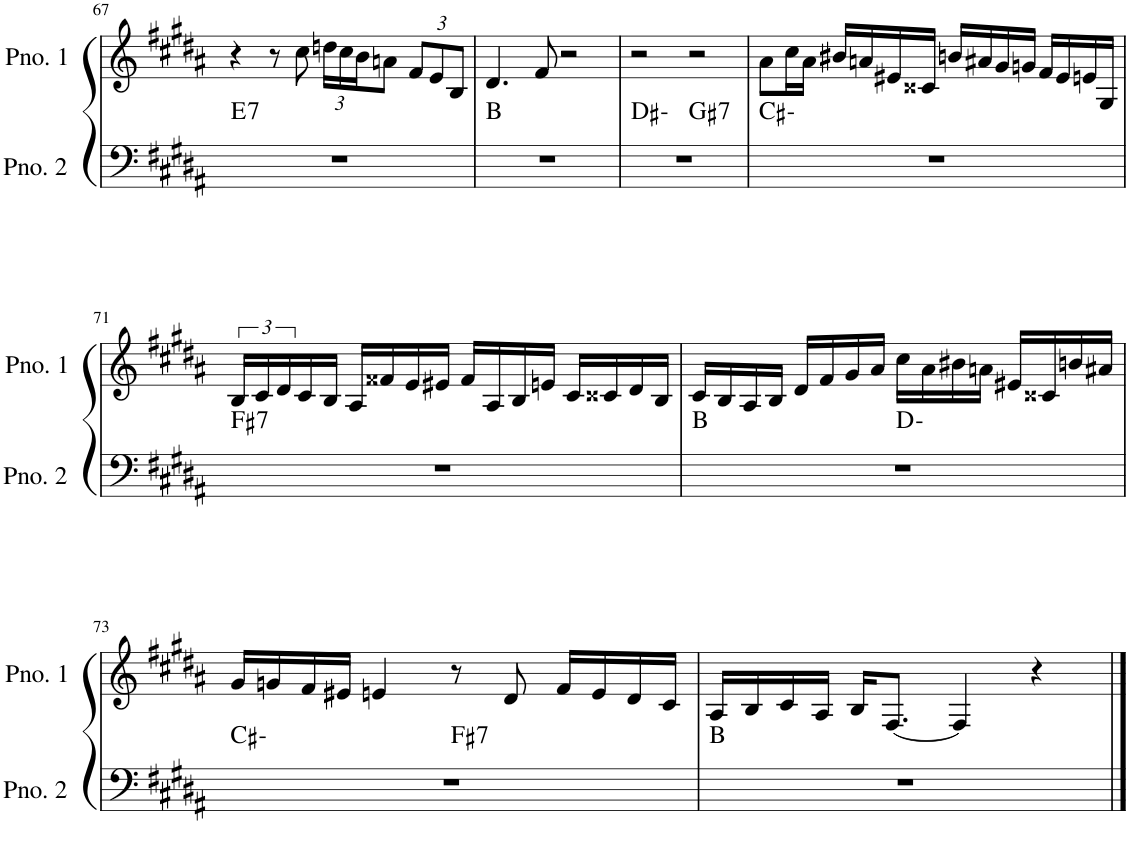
**kern	**harte	**kern
*part2	*part2	*part1
*staff2	*	*staff1
*I"ピアノ 2	*	*I"ピアノ 1
!!LO:PB:g=z
*clefF4	*	*clefG2
*k[f#c#g#d#a#]	*	*k[f#c#g#d#a#]
*M4/4	*	*M4/4
=67	=67	=67
!	!LO:H:kt=7	!
1r	E:7	4r
.	.	8r
.	.	8cc#\
*	*	*Xbrackettup
.	.	24ddn\LL
.	.	24cc#\
.	.	24b\J
.	.	8an\J
.	.	12f#/L
.	.	12e/
.	.	12B/J
=68	=68	=68
1r	B:maj	4.d#/
.	.	8f#/
.	.	2r
=69	=69	=69
*^	*	*
1r	2ryy	D#:min	2r
!	!	!LO:H:kt=7	!
.	2ryy	G#:7	2r
*v	*v	*	*
=70	=70	=70
1r	C#:min	8a#\L
.	.	16cc#\L
.	.	16a#\JJ
.	.	16b#X/LL
.	.	16an/
.	.	16e#X/
.	.	16c##X/JJ
.	.	16bn/LL
.	.	16a#X/
.	.	16g#/
.	.	16gn/JJ
.	.	16f#/LL
.	.	16e#/
.	.	16en/
.	.	16G#/JJ
!!LO:LB:g=z
=71	=71	=71
*	*	*brackettup
!	!LO:H:kt=7	!
1r	F#:7	24B/LL
.	.	24c#/
.	.	24d#/
.	.	16c#/
.	.	16B/JJ
.	.	16A#/LL
.	.	16f##X/
.	.	16e/
.	.	16e#X/JJ
.	.	16f##/LL
.	.	16A#/
.	.	16B/
.	.	16en/JJ
.	.	16c#/LL
.	.	16c##X/
.	.	16d#/
.	.	16B/JJ
=72	=72	=72
*^	*	*
1r	2ryy	B:maj	16c#/LL
.	.	.	16B/
.	.	.	16A#/
.	.	.	16B/JJ
.	.	.	16d#/LL
.	.	.	16f#/
.	.	.	16g#/
.	.	.	16a#/JJ
.	2ryy	D:min	16cc#\LL
.	.	.	16a#\
.	.	.	16b#X\
.	.	.	16an\JJ
.	.	.	16e#X/LL
.	.	.	16c##X/
.	.	.	16bn/
.	.	.	16a#X/JJ
!!LO:LB:g=z
=73	=73	=73	=73
1r	2ryy	C#:min	16g#/LL
.	.	.	16gn/
.	.	.	16f#/
.	.	.	16e#X/JJ
.	.	.	4en/
!	!	!LO:H:kt=7	!
.	2ryy	F#:7	8r
.	.	.	8d#/
.	.	.	16f#/LL
.	.	.	16e/
.	.	.	16d#/
.	.	.	16c#/JJ
*v	*v	*	*
=74	=74	=74
1r	B:maj	16A#/LL
.	.	16B/
.	.	16c#/
.	.	16A#/JJ
.	.	16B/KL
.	.	[8.F#/J
.	.	4F#/]
.	.	4r
==	==	==
*-	*-	*-
